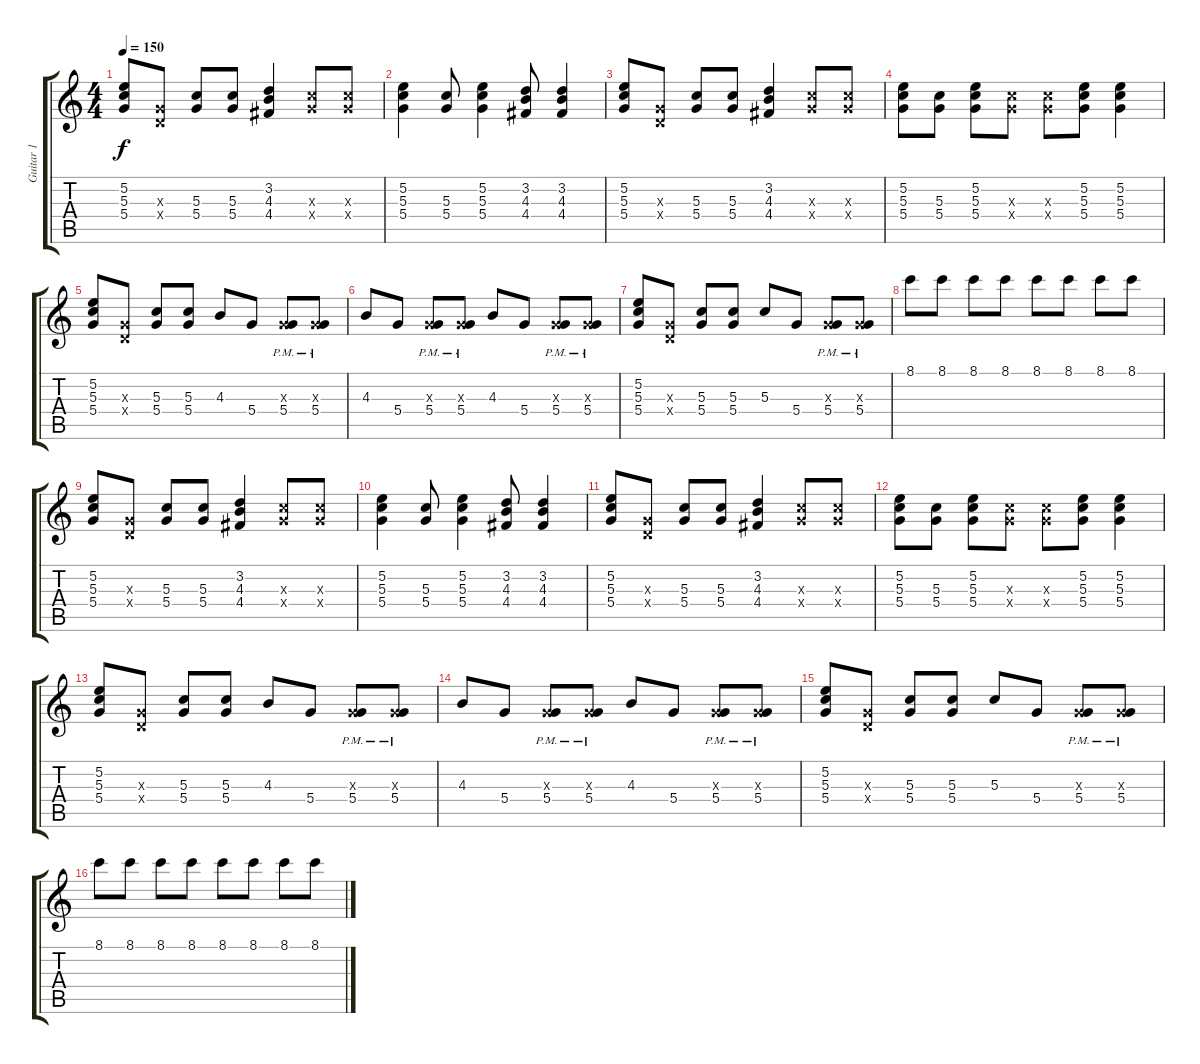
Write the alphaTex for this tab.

\track ("Guitar 1" "Guitar 1") {instrument electricguitarclean}
\staff {score tabs}
\tuning (E4 B3 G3 D3 A2 E2) {hide}
\ts (4 4)
\tempo 150
\clef g2
\ks c
(5.2 5.3 5.4).8{dy f} (0.3{x} 0.4{x}).8 (5.3 5.4).8 (5.3 5.4).8 (3.2 4.3 4.4).4 (5.3{x} 5.4{x}).8 (5.3{x} 5.4{x}).8 |
(5.2 5.3 5.4).4 (5.3 5.4).8 (5.2 5.3 5.4).4 (3.2 4.3 4.4).8 (3.2 4.3 4.4).4 |
(5.2 5.3 5.4).8 (0.3{x} 0.4{x}).8 (5.3 5.4).8 (5.3 5.4).8 (3.2 4.3 4.4).4 (5.3{x} 5.4{x}).8 (5.3{x} 5.4{x}).8 |
(5.2 5.3 5.4).8 (5.3 5.4).8 (5.2 5.3 5.4).8 (5.3{x} 5.4{x}).8 (5.3{x} 5.4{x}).8 (5.2 5.3 5.4).8 (5.2 5.3 5.4).4 |
(5.2 5.3 5.4).8 (0.3{x} 0.4{x}).8 (5.3 5.4).8 (5.3 5.4).8 4.3.8 5.4.8 (0.3{x} 5.4{pm}).8 (0.3{x} 5.4{pm}).8 |
4.3.8 5.4.8 (0.3{x} 5.4{pm}).8 (0.3{x} 5.4{pm}).8 4.3.8 5.4.8 (0.3{x} 5.4{pm}).8 (0.3{x} 5.4{pm}).8 |
(5.2 5.3 5.4).8 (0.3{x} 0.4{x}).8 (5.3 5.4).8 (5.3 5.4).8 5.3.8 5.4.8 (0.3{x} 5.4{pm}).8 (0.3{x} 5.4{pm}).8 |
8.1.8 8.1.8 8.1.8 8.1.8 8.1.8 8.1.8 8.1.8 8.1.8 |
(5.2 5.3 5.4).8 (0.3{x} 0.4{x}).8 (5.3 5.4).8 (5.3 5.4).8 (3.2 4.3 4.4).4 (5.3{x} 5.4{x}).8 (5.3{x} 5.4{x}).8 |
(5.2 5.3 5.4).4 (5.3 5.4).8 (5.2 5.3 5.4).4 (3.2 4.3 4.4).8 (3.2 4.3 4.4).4 |
(5.2 5.3 5.4).8 (0.3{x} 0.4{x}).8 (5.3 5.4).8 (5.3 5.4).8 (3.2 4.3 4.4).4 (5.3{x} 5.4{x}).8 (5.3{x} 5.4{x}).8 |
(5.2 5.3 5.4).8 (5.3 5.4).8 (5.2 5.3 5.4).8 (5.3{x} 5.4{x}).8 (5.3{x} 5.4{x}).8 (5.2 5.3 5.4).8 (5.2 5.3 5.4).4 |
(5.2 5.3 5.4).8 (0.3{x} 0.4{x}).8 (5.3 5.4).8 (5.3 5.4).8 4.3.8 5.4.8 (0.3{x} 5.4{pm}).8 (0.3{x} 5.4{pm}).8 |
4.3.8 5.4.8 (0.3{x} 5.4{pm}).8 (0.3{x} 5.4{pm}).8 4.3.8 5.4.8 (0.3{x} 5.4{pm}).8 (0.3{x} 5.4{pm}).8 |
(5.2 5.3 5.4).8 (0.3{x} 0.4{x}).8 (5.3 5.4).8 (5.3 5.4).8 5.3.8 5.4.8 (0.3{x} 5.4{pm}).8 (0.3{x} 5.4{pm}).8 |
8.1.8 8.1.8 8.1.8 8.1.8 8.1.8 8.1.8 8.1.8 8.1.8
